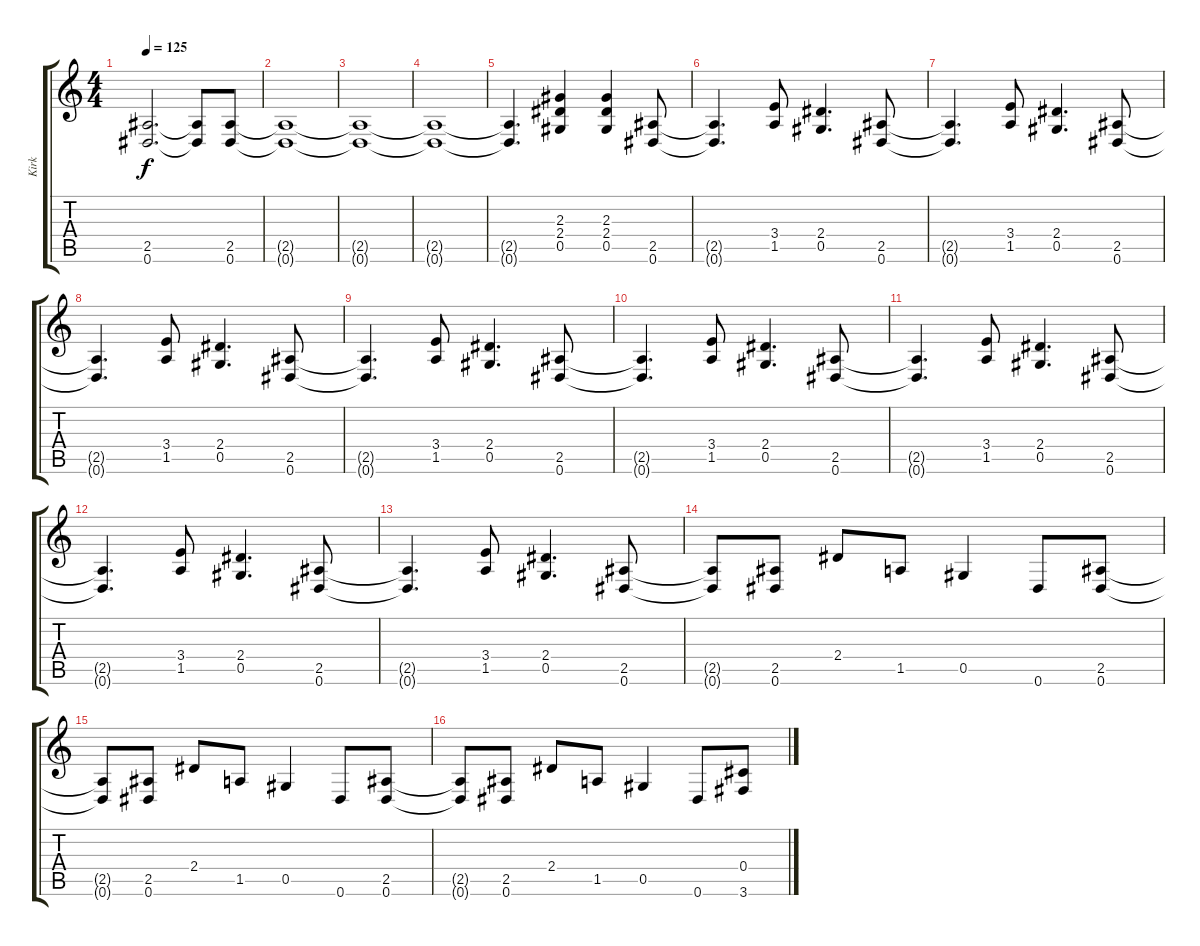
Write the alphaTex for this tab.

\track ("Kirk" "Kirk") {instrument distortionguitar}
\staff {score tabs}
\tuning (Eb4 Bb3 Gb3 Db3 Ab2 Eb2) {hide}
\ts (4 4)
\tempo 125
\clef g2
\ks c
(2.5{t} 0.6{t}).2{d dy f} (2.5{t} 0.6{t}).8 (2.5 0.6).8 |
(2.5{t} 0.6{t}).1 |
(2.5{t} 0.6{t}).1 |
(2.5{t} 0.6{t}).1 |
(2.5{t} 0.6{t}).4{d} (2.3 2.4 0.5).4 (2.3 2.4 0.5).4 (2.5 0.6).8 |
(2.5{t} 0.6{t}).4{d} (3.4 1.5).8 (2.4 0.5).4{d} (2.5 0.6).8 |
(2.5{t} 0.6{t}).4{d} (3.4 1.5).8 (2.4 0.5).4{d} (2.5 0.6).8 |
(2.5{t} 0.6{t}).4{d} (3.4 1.5).8 (2.4 0.5).4{d} (2.5 0.6).8 |
(2.5{t} 0.6{t}).4{d} (3.4 1.5).8 (2.4 0.5).4{d} (2.5 0.6).8 |
(2.5{t} 0.6{t}).4{d} (3.4 1.5).8 (2.4 0.5).4{d} (2.5 0.6).8 |
(2.5{t} 0.6{t}).4{d} (3.4 1.5).8 (2.4 0.5).4{d} (2.5 0.6).8 |
(2.5{t} 0.6{t}).4{d} (3.4 1.5).8 (2.4 0.5).4{d} (2.5 0.6).8 |
(2.5{t} 0.6{t}).4{d} (3.4 1.5).8 (2.4 0.5).4{d} (2.5 0.6).8{volume 15} |
(2.5{t} 0.6{t}).8 (2.5 0.6).8 2.4.8 1.5.8 0.5.4 0.6.8 (2.5 0.6).8 |
(2.5{t} 0.6{t}).8 (2.5 0.6).8 2.4.8 1.5.8 0.5.4 0.6.8 (2.5 0.6).8 |
(2.5{t} 0.6{t}).8 (2.5 0.6).8 2.4.8 1.5.8 0.5.4 0.6.8 (0.4 3.6).8
